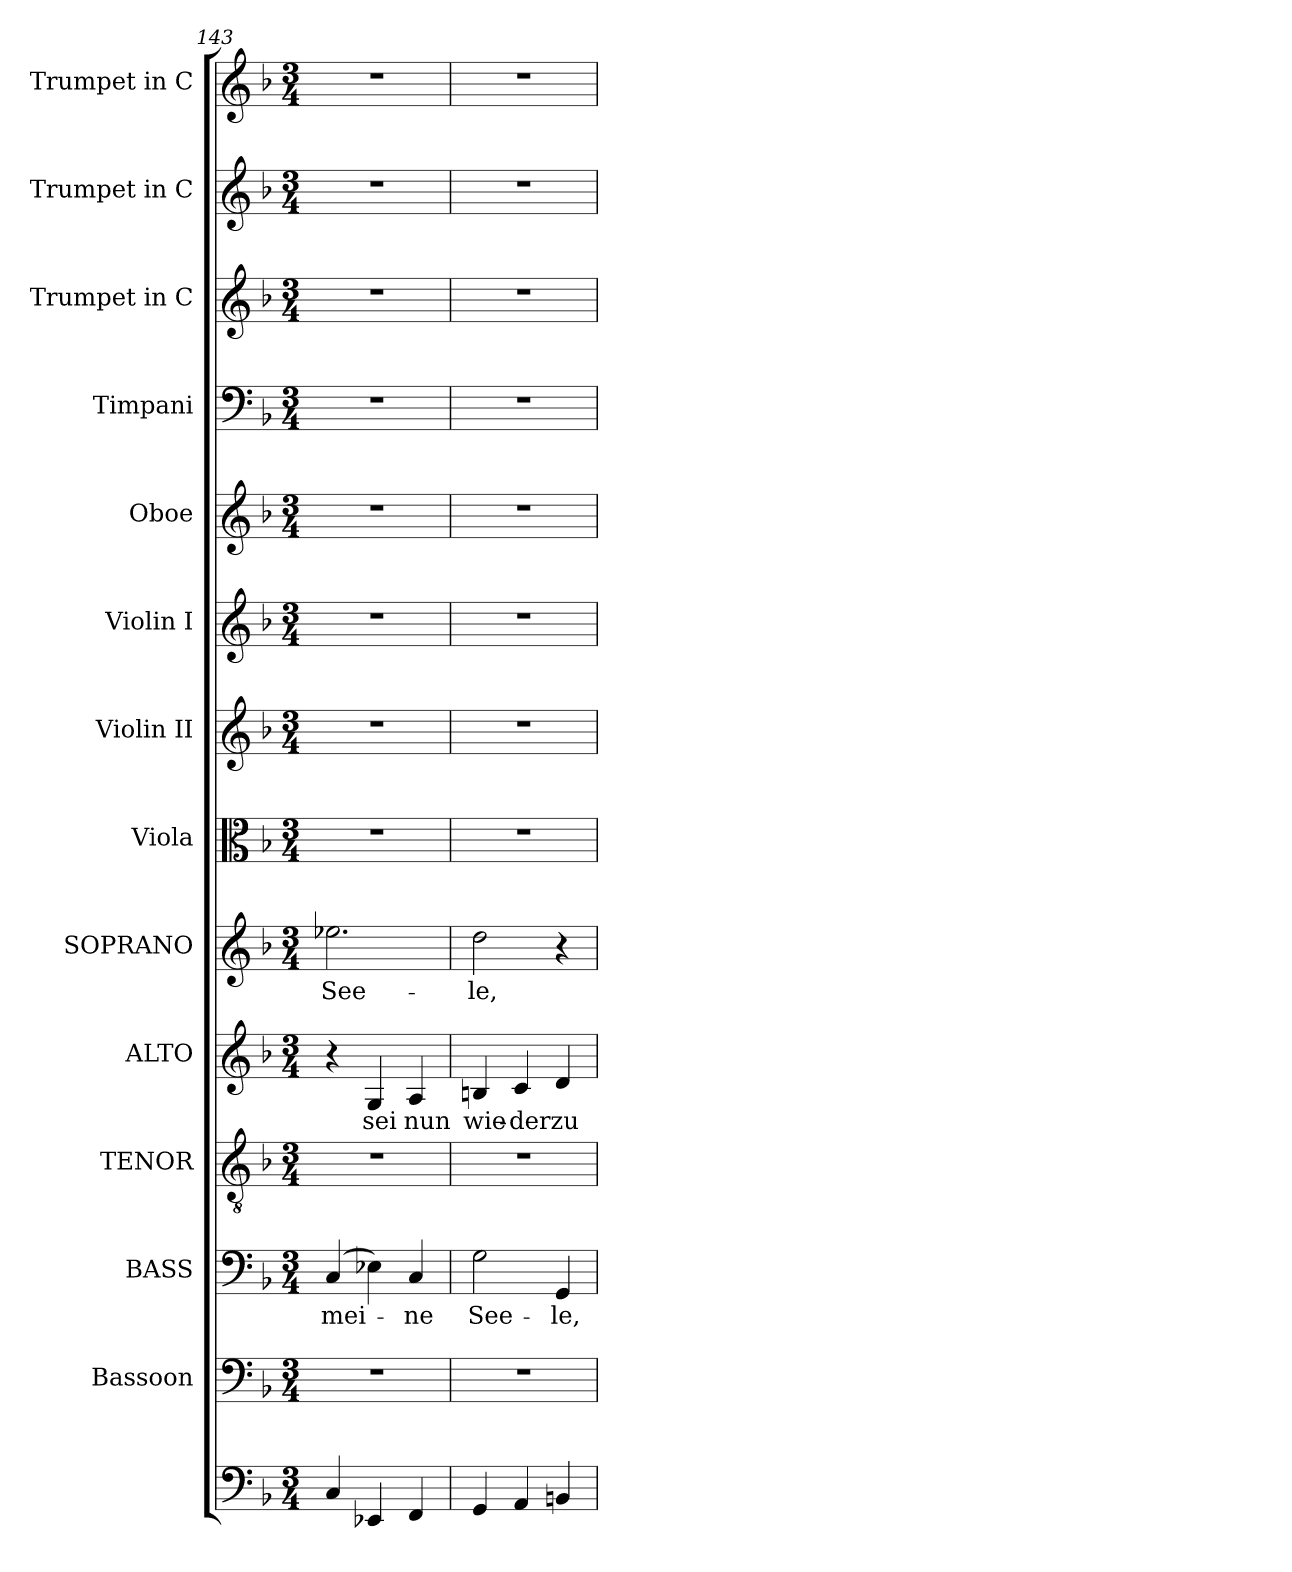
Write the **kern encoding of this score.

**kern	**kern	**kern	**text	**kern	**kern	**text	**kern	**text	**kern	**kern	**kern	**kern	**kern	**kern	**kern	**kern
*part14	*part13	*part12	*part12	*part11	*part10	*part10	*part9	*part9	*part8	*part7	*part6	*part5	*part4	*part3	*part2	*part1
*staff14	*staff13	*staff12	*staff12	*staff11	*staff10	*staff10	*staff9	*staff9	*staff8	*staff7	*staff6	*staff5	*staff4	*staff3	*staff2	*staff1
*	*I"Bassoon	*I"BASS	*	*I"TENOR	*I"ALTO	*	*I"SOPRANO	*	*I"Viola	*I"Violin II	*I"Violin I	*I"Oboe	*I"Timpani	*I"Trumpet in C	*I"Trumpet in C	*I"Trumpet in C
*	*	*	*	*	*I'Alto	*	*I'Soprano	*	*I'Viola	*I'Violin II	*I'Violin I	*I'Oboe	*I'Timp.	*	*	*
*clefF4	*clefF4	*clefF4	*	*clefGv2	*clefG2	*	*clefG2	*	*clefC3	*clefG2	*clefG2	*clefG2	*clefF4	*clefG2	*clefG2	*clefG2
*	*	*	*	*ITrd7c12	*	*	*	*	*	*	*	*	*	*	*	*
*k[b-]	*k[b-]	*k[b-]	*	*k[b-]	*k[b-]	*	*k[b-]	*	*k[b-]	*k[b-]	*k[b-]	*k[b-]	*k[b-]	*k[b-]	*k[b-]	*k[b-]
*F:	*F:	*F:	*	*F:	*F:	*	*F:	*	*F:	*F:	*F:	*F:	*F:	*F:	*F:	*F:
*M3/4	*M3/4	*M3/4	*	*M3/4	*M3/4	*	*M3/4	*	*M3/4	*M3/4	*M3/4	*M3/4	*M3/4	*M3/4	*M3/4	*M3/4
=143	=143	=143	=143	=143	=143	=143	=143	=143	=143	=143	=143	=143	=143	=143	=143	=143
!	!LO:N:vis=1	!	!	!	!	!	!	!	!	!	!	!	!	!	!	!
!	!	!	!LO:LY:b:color=#000000	!LO:N:vis=1	!	!	!	!	!	!	!	!	!	!	!	!
!	!	!	!	!	!	!	!	!LO:LY:b:color=#000000	!LO:N:vis=1	!LO:N:vis=1	!LO:N:vis=1	!LO:N:vis=1	!LO:N:vis=1	!LO:N:vis=1	!LO:N:vis=1	!LO:N:vis=1
4Ci/	2.r	(4Ci/	mei-	2.r	4r	.	2.ee-Xi\	See-	2.r	2.r	2.r	2.r	2.r	2.r	2.r	2.r
!	!	!	!	!	!	!LO:LY:b:color=#000000	!	!	!	!	!	!	!	!	!	!
4EE-Xi/	.	4E-Xi\)	.	.	4Gi/	sei	.	.	.	.	.	.	.	.	.	.
!	!	!	!LO:LY:b:color=#000000	!	!	!	!	!	!	!	!	!	!	!	!	!
!	!	!	!	!	!	!LO:LY:b:color=#000000	!	!	!	!	!	!	!	!	!	!
4FFi/	.	4Ci/	-ne	.	4Ai/	nun	.	.	.	.	.	.	.	.	.	.
=144	=144	=144	=144	=144	=144	=144	=144	=144	=144	=144	=144	=144	=144	=144	=144	=144
!	!LO:N:vis=1	!	!	!	!	!	!	!	!	!	!	!	!	!	!	!
!	!	!	!LO:LY:b:color=#000000	!LO:N:vis=1	!	!	!	!	!	!	!	!	!	!	!	!
!	!	!	!	!	!	!LO:LY:b:color=#000000	!	!	!	!	!	!	!	!	!	!
!	!	!	!	!	!	!	!	!LO:LY:b:color=#000000	!LO:N:vis=1	!LO:N:vis=1	!LO:N:vis=1	!LO:N:vis=1	!LO:N:vis=1	!LO:N:vis=1	!LO:N:vis=1	!LO:N:vis=1
4GGi/	2.r	2Gi\	See-	2.r	4Bni/	wie-	2ddi\	-le,	2.r	2.r	2.r	2.r	2.r	2.r	2.r	2.r
!	!	!	!	!	!	!LO:LY:b:color=#000000	!	!	!	!	!	!	!	!	!	!
4AAi/	.	.	.	.	4ci/	-der	.	.	.	.	.	.	.	.	.	.
!	!	!	!LO:LY:b:color=#000000	!	!	!	!	!	!	!	!	!	!	!	!	!
!	!	!	!	!	!	!LO:LY:b:color=#000000	!	!	!	!	!	!	!	!	!	!
4BBni/	.	4GGi/	-le,	.	4di/	zu-	4r	.	.	.	.	.	.	.	.	.
=	=	=	=	=	=	=	=	=	=	=	=	=	=	=	=	=
*-	*-	*-	*-	*-	*-	*-	*-	*-	*-	*-	*-	*-	*-	*-	*-	*-
